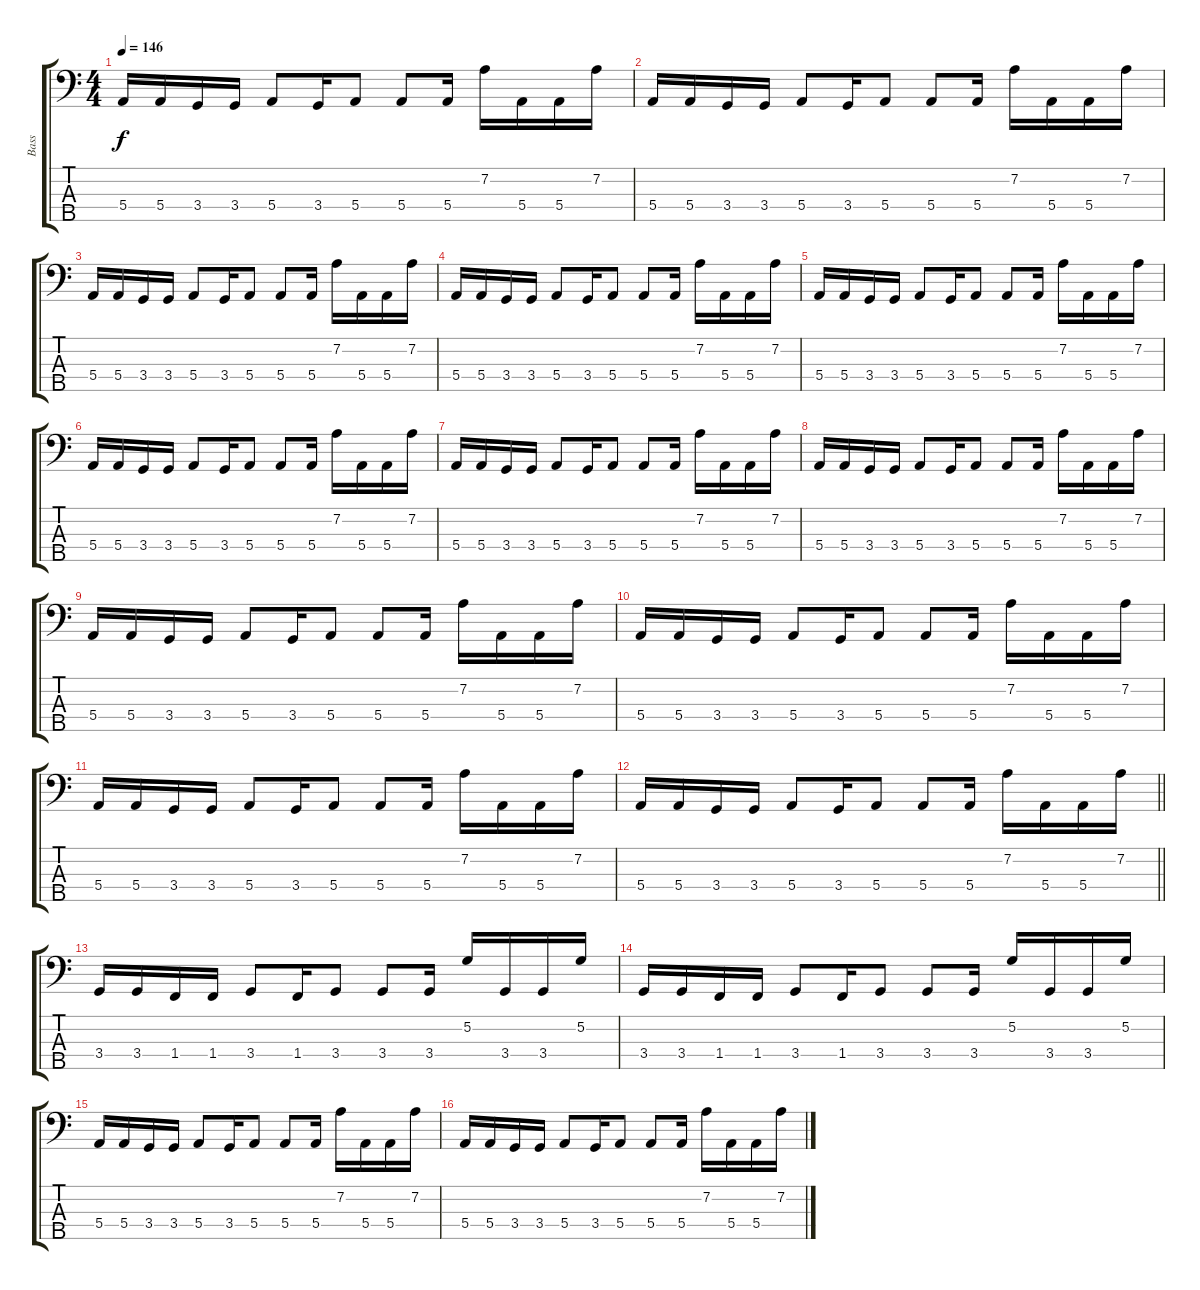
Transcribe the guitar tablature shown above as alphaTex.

\track ("Bass" "Bass") {instrument synthbass1}
\staff {score tabs}
\tuning (G2 D2 A1 E1 B0) {hide}
\ts (4 4)
\tempo 146
\clef f4
\ks c
5.4.16{dy f} 5.4.16 3.4.16 3.4.16 5.4.8 3.4.16 5.4.8 5.4.8 5.4.16 7.2.16 5.4.16 5.4.16 7.2.16 |
5.4.16 5.4.16 3.4.16 3.4.16 5.4.8 3.4.16 5.4.8 5.4.8 5.4.16 7.2.16 5.4.16 5.4.16 7.2.16 |
5.4.16 5.4.16 3.4.16 3.4.16 5.4.8 3.4.16 5.4.8 5.4.8 5.4.16 7.2.16 5.4.16 5.4.16 7.2.16 |
5.4.16 5.4.16 3.4.16 3.4.16 5.4.8 3.4.16 5.4.8 5.4.8 5.4.16 7.2.16 5.4.16 5.4.16 7.2.16 |
5.4.16 5.4.16 3.4.16 3.4.16 5.4.8 3.4.16 5.4.8 5.4.8 5.4.16 7.2.16 5.4.16 5.4.16 7.2.16 |
5.4.16 5.4.16 3.4.16 3.4.16 5.4.8 3.4.16 5.4.8 5.4.8 5.4.16 7.2.16 5.4.16 5.4.16 7.2.16 |
5.4.16 5.4.16 3.4.16 3.4.16 5.4.8 3.4.16 5.4.8 5.4.8 5.4.16 7.2.16 5.4.16 5.4.16 7.2.16 |
5.4.16 5.4.16 3.4.16 3.4.16 5.4.8 3.4.16 5.4.8 5.4.8 5.4.16 7.2.16 5.4.16 5.4.16 7.2.16 |
5.4.16 5.4.16 3.4.16 3.4.16 5.4.8 3.4.16 5.4.8 5.4.8 5.4.16 7.2.16 5.4.16 5.4.16 7.2.16 |
5.4.16 5.4.16 3.4.16 3.4.16 5.4.8 3.4.16 5.4.8 5.4.8 5.4.16 7.2.16 5.4.16 5.4.16 7.2.16 |
5.4.16 5.4.16 3.4.16 3.4.16 5.4.8 3.4.16 5.4.8 5.4.8 5.4.16 7.2.16 5.4.16 5.4.16 7.2.16 |
\barLineRight lightlight
5.4.16 5.4.16 3.4.16 3.4.16 5.4.8 3.4.16 5.4.8 5.4.8 5.4.16 7.2.16 5.4.16 5.4.16 7.2.16 |
3.4.16 3.4.16 1.4.16 1.4.16 3.4.8 1.4.16 3.4.8 3.4.8 3.4.16 5.2.16 3.4.16 3.4.16 5.2.16 |
3.4.16 3.4.16 1.4.16 1.4.16 3.4.8 1.4.16 3.4.8 3.4.8 3.4.16 5.2.16 3.4.16 3.4.16 5.2.16 |
5.4.16 5.4.16 3.4.16 3.4.16 5.4.8 3.4.16 5.4.8 5.4.8 5.4.16 7.2.16 5.4.16 5.4.16 7.2.16 |
5.4.16 5.4.16 3.4.16 3.4.16 5.4.8 3.4.16 5.4.8 5.4.8 5.4.16 7.2.16 5.4.16 5.4.16 7.2.16
